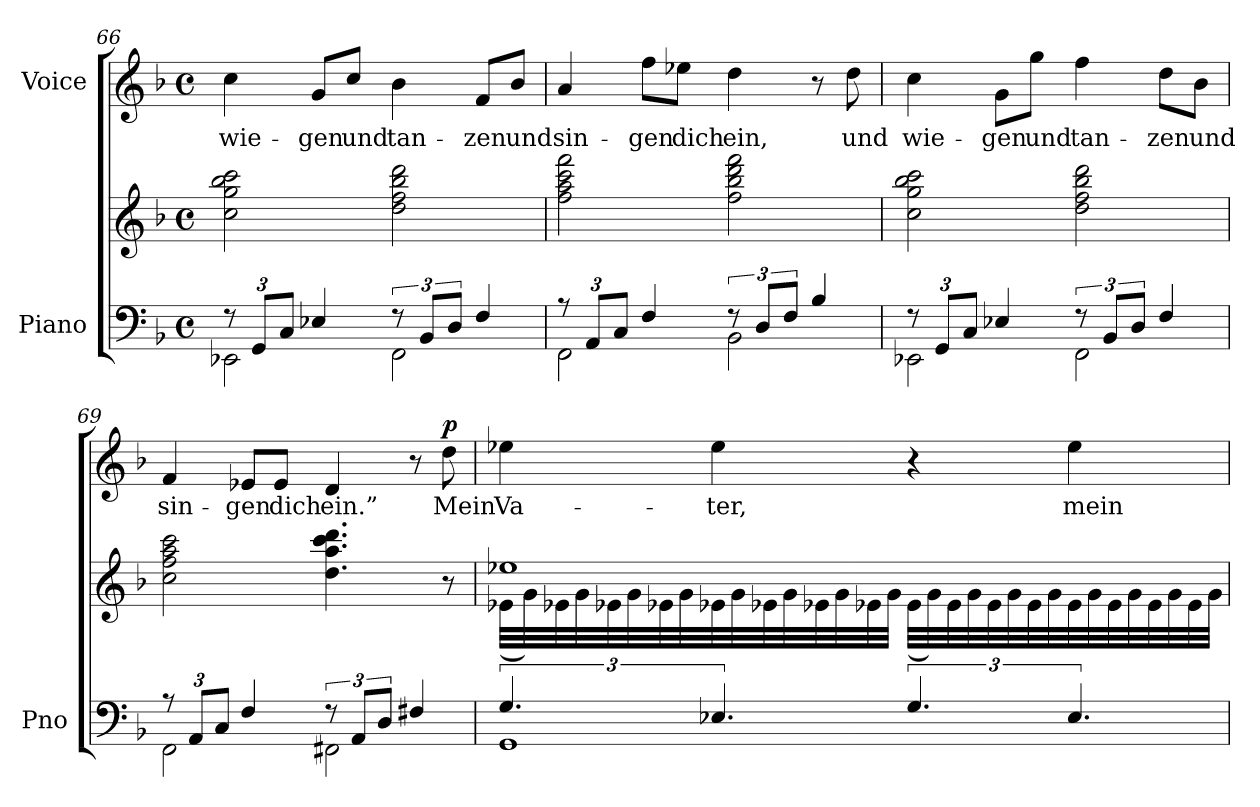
**kern	**kern	**kern	**text	**dynam
*part2	*part2	*part1	*part1	*part1
*staff3	*staff2	*staff1	*staff1	*staff1
*I"Piano	*	*I"Voice	*	*
*I'Pno	*	*	*	*
!!LO:LB:g=z
*clefF4	*clefG2	*clefG2	*	*
*k[b-]	*k[b-]	*k[b-]	*	*
*M4/4	*M4/4	*M4/4	*	*
*met(c)	*met(c)	*met(c)	*	*
*Xbrackettup	*	*	*	*
=66	=66	=66	=66	=66
*^	*	*	*	*
!	!	!	!	!LO:LY:b	!
12r	2EE-X\	2cc\ 2gg\ 2bb-\ 2ccc\	4cc\	wie-	.
12GG/L	.	.	.	.	.
12C/J	.	.	.	.	.
!	!	!	!	!LO:LY:b	!
4E-X/	.	.	8g/L	-gen	.
!	!	!	!	!LO:LY:b	!
.	.	.	8cc/J	und	.
*brackettup	*	*	*	*	*
!	!	!	!	!LO:LY:b	!
12r	2FF\	2dd\ 2ff\ 2bb-\ 2ddd\	4b-\	tan-	.
12BB-/L	.	.	.	.	.
12D/J	.	.	.	.	.
!	!	!	!	!LO:LY:b	!
4F/	.	.	8f/L	-zen	.
!	!	!	!	!LO:LY:b	!
.	.	.	8b-/J	und	.
=67	=67	=67	=67	=67	=67
*Xbrackettup	*	*	*	*	*
!	!	!	!	!LO:LY:b	!
12r	2FF\	2ff\ 2aa\ 2ccc\ 2fff\	4a/	sin-	.
12AA/L	.	.	.	.	.
12C/J	.	.	.	.	.
!	!	!	!	!LO:LY:b	!
4F/	.	.	8ff\L	-gen	.
!	!	!	!	!LO:LY:b	!
.	.	.	8ee-X\J	dich	.
*brackettup	*	*	*	*	*
!	!	!	!	!LO:LY:b	!
12r	2BB-\	2ff\ 2bb-\ 2ddd\ 2fff\	4dd\	ein,	.
12D/L	.	.	.	.	.
12F/J	.	.	.	.	.
4B-/	.	.	8r	.	.
!	!	!	!	!LO:LY:b	!
.	.	.	8dd\	und	.
=68	=68	=68	=68	=68	=68
*Xbrackettup	*	*	*	*	*
!	!	!	!	!LO:LY:b	!
12r	2EE-X\	2cc\ 2gg\ 2bb-\ 2ccc\	4cc\	wie-	.
12GG/L	.	.	.	.	.
12C/J	.	.	.	.	.
!	!	!	!	!LO:LY:b	!
4E-X/	.	.	8g\L	-gen	.
!	!	!	!	!LO:LY:b	!
.	.	.	8gg\J	und	.
*brackettup	*	*	*	*	*
!	!	!	!	!LO:LY:b	!
12r	2FF\	2dd\ 2ff\ 2bb-\ 2ddd\	4ff\	tan-	.
12BB-/L	.	.	.	.	.
12D/J	.	.	.	.	.
!	!	!	!	!LO:LY:b	!
4F/	.	.	8dd\L	-zen	.
!	!	!	!	!LO:LY:b	!
.	.	.	8b-\J	und	.
=69	=69	=69	=69	=69	=69
*Xbrackettup	*	*	*	*	*
!	!	!	!	!LO:LY:b	!
12r	2FF\	2cc\ 2ff\ 2aa\ 2ccc\	4f/	sin-	.
12AA/L	.	.	.	.	.
12C/J	.	.	.	.	.
!	!	!	!	!LO:LY:b	!
4F/	.	.	8e-X/L	-gen	.
!	!	!	!	!LO:LY:b	!
.	.	.	8e-/J	dich	.
*brackettup	*	*	*	*	*
!	!	!	!	!LO:LY:b	!
12r	2FF#X\	4.dd\ 4.aa\ 4.ccc\ 4.ddd\	4d/	ein.”	.
12AA/L	.	.	.	.	.
12D/J	.	.	.	.	.
4F#X/	.	.	8r	.	.
!	!	!	!	!LO:LY:b	!LO:DY:a
.	.	8r	8dd\	Mein	p
!!LO:PB:g=z
=70	=70	=70	=70	=70	=70
*	*	*^	*	*	*
!	!	!	!	!	!LO:LY:b	!
*	*	*tremolo	*	*	*	*
6.G/	1GG	1ee-X	(32e-X\LLL	4ee-X\	Va-	.
.	.	.	32g\)	.	.	.
.	.	.	32e-X\	.	.	.
.	.	.	32g\)	.	.	.
.	.	.	32e-X\	.	.	.
.	.	.	32g\)	.	.	.
.	.	.	32e-X\	.	.	.
.	.	.	32g\)	.	.	.
!	!	!	!	!	!LO:LY:b	!
6.E-X/	.	.	32e-X\	4ee-\	-ter,	.
.	.	.	32g\)	.	.	.
.	.	.	32e-X\	.	.	.
.	.	.	32g\)	.	.	.
.	.	.	32e-X\	.	.	.
.	.	.	32g\)	.	.	.
.	.	.	32e-X\	.	.	.
.	.	.	32g\)JJJ	.	.	.
6.G/	.	.	(32e-\LLL	4r	.	.
.	.	.	32g\)	.	.	.
.	.	.	32e-\	.	.	.
.	.	.	32g\)	.	.	.
.	.	.	32e-\	.	.	.
.	.	.	32g\)	.	.	.
.	.	.	32e-\	.	.	.
.	.	.	32g\)	.	.	.
!	!	!	!	!	!LO:LY:b	!
6.E-/	.	.	32e-\	4ee-\	mein	.
.	.	.	32g\)	.	.	.
.	.	.	32e-\	.	.	.
.	.	.	32g\)	.	.	.
.	.	.	32e-\	.	.	.
.	.	.	32g\)	.	.	.
.	.	.	32e-\	.	.	.
.	.	.	32g\)JJJ	.	.	.
*	*	*Xtremolo	*	*	*	*
.	.	.	.	.	.	.
.	.	.	.	.	.	.
.	.	.	.	.	.	.
.	.	.	.	.	.	.
.	.	.	.	.	.	.
.	.	.	.	.	.	.
.	.	.	.	.	.	.
.	.	.	.	.	.	.
*v	*v	*	*	*	*	*
*	*v	*v	*	*	*
=	=	=	=	=
*-	*-	*-	*-	*-
